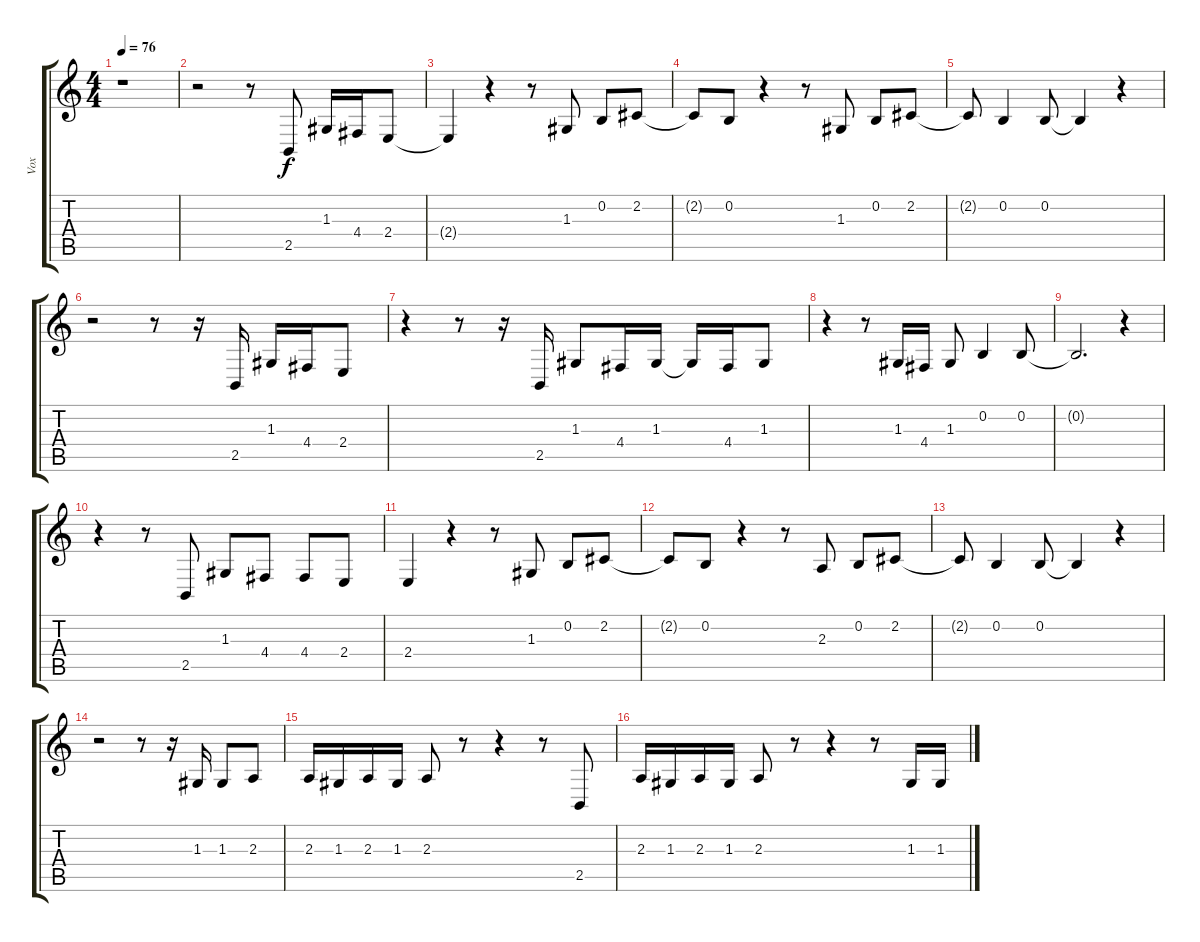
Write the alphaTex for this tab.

\track ("Vox" "Vox") {instrument violin}
\staff {score tabs}
\tuning (E4 B3 G3 D3 A2 E2) {hide}
\ts (4 4)
\tempo 76
\clef g2
\ks c
r.1{dy f instrument violin} |
r.2 r.8 2.5.8 1.3.16 4.4.16 2.4.8 |
2.4{t}.4 r.4 r.8 1.3.8 0.2.8 2.2.8 |
2.2{t}.8 0.2.8 r.4 r.8 1.3.8 0.2.8 2.2.8 |
2.2{t}.8 0.2.4 0.2.8 0.2{t}.4 r.4 |
r.2 r.8 r.16 2.5.16 1.3.16 4.4.16 2.4.8 |
r.4 r.8 r.16 2.5.16 1.3.8 4.4.16 1.3.16 1.3{t}.16 4.4.16 1.3.8 |
r.4 r.8 1.3.16 4.4.16 1.3.8 0.2.4 0.2.8 |
0.2{t}.2{d} r.4 |
r.4 r.8 2.5.8 1.3.8 4.4.8 4.4.8 2.4.8 |
2.4.4 r.4 r.8 1.3.8 0.2.8 2.2.8 |
2.2{t}.8 0.2.8 r.4 r.8 2.3.8 0.2.8 2.2.8 |
2.2{t}.8 0.2.4 0.2.8 0.2{t}.4 r.4 |
r.2 r.8 r.16 1.3.16 1.3.8 2.3.8 |
2.3.16 1.3.16 2.3.16 1.3.16 2.3.8 r.8 r.4 r.8 2.5.8 |
2.3.16 1.3.16 2.3.16 1.3.16 2.3.8 r.8 r.4 r.8 1.3.16 1.3.16
